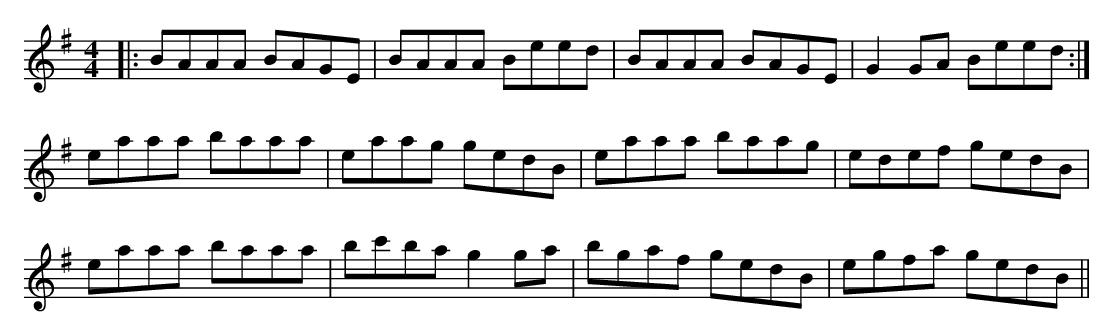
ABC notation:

X:1
M:4/4
K:Ador
|:BAAA BAGE|BAAA Beed|BAAA BAGE|G2 GA Beed:|
eaaa baaa|eaag gedB|eaaa baag|edef gedB|
eaaa baaa|bc'ba g2 ga|bgaf gedB|egfa gedB||
